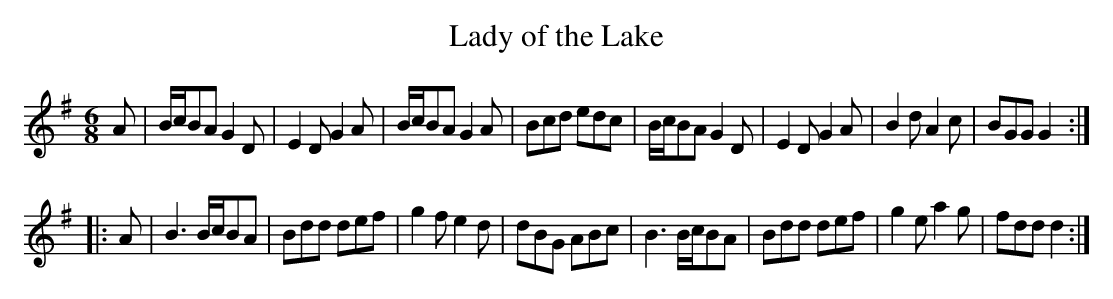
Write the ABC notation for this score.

X:1
T:Lady of the Lake
M:6/8
L:1/8
K:G
A |\
B/c/BA G2D | E2D G2A | B/c/BA G2A | Bcd edc |\
B/c/BA G2D | E2D G2A | B2d A2c | BGG G2 :|
|: A |\
B3 B/c/BA | Bdd def | g2f e2d | dBG ABc |\
B3 B/c/BA | Bdd def | g2e a2g | fdd d2 :|
